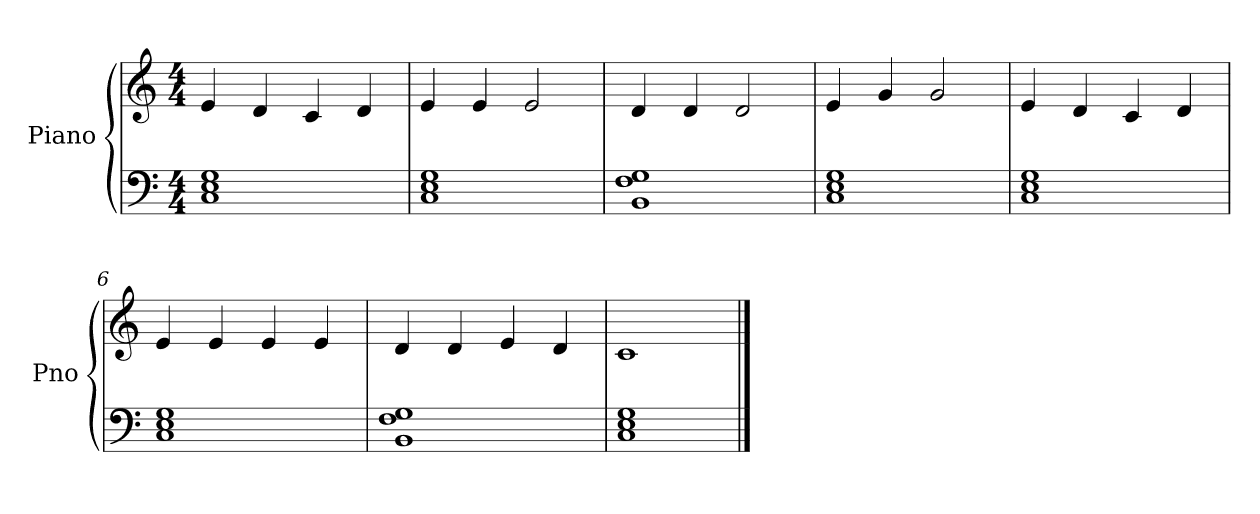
**kern	**kern
*part1	*part1
*staff2	*staff1
*I"Piano	*
*I'Pno	*
*clefF4	*clefG2
*k[]	*k[]
*C:	*C:
*M4/4	*M4/4
=1	=1
1C 1E 1G	4e/
.	4d/
.	4c/
.	4d/
=2	=2
1C 1E 1G	4e/
.	4e/
.	2e/
=3	=3
1BB 1F 1G	4d/
.	4d/
.	2d/
=4	=4
1C 1E 1G	4e/
.	4g/
.	2g/
=5	=5
1C 1E 1G	4e/
.	4d/
.	4c/
.	4d/
=6	=6
1C 1E 1G	4e/
.	4e/
.	4e/
.	4e/
=7	=7
1BB 1F 1G	4d/
.	4d/
.	4e/
.	4d/
=8	=8
1C 1E 1G	1c
==	==
*-	*-
